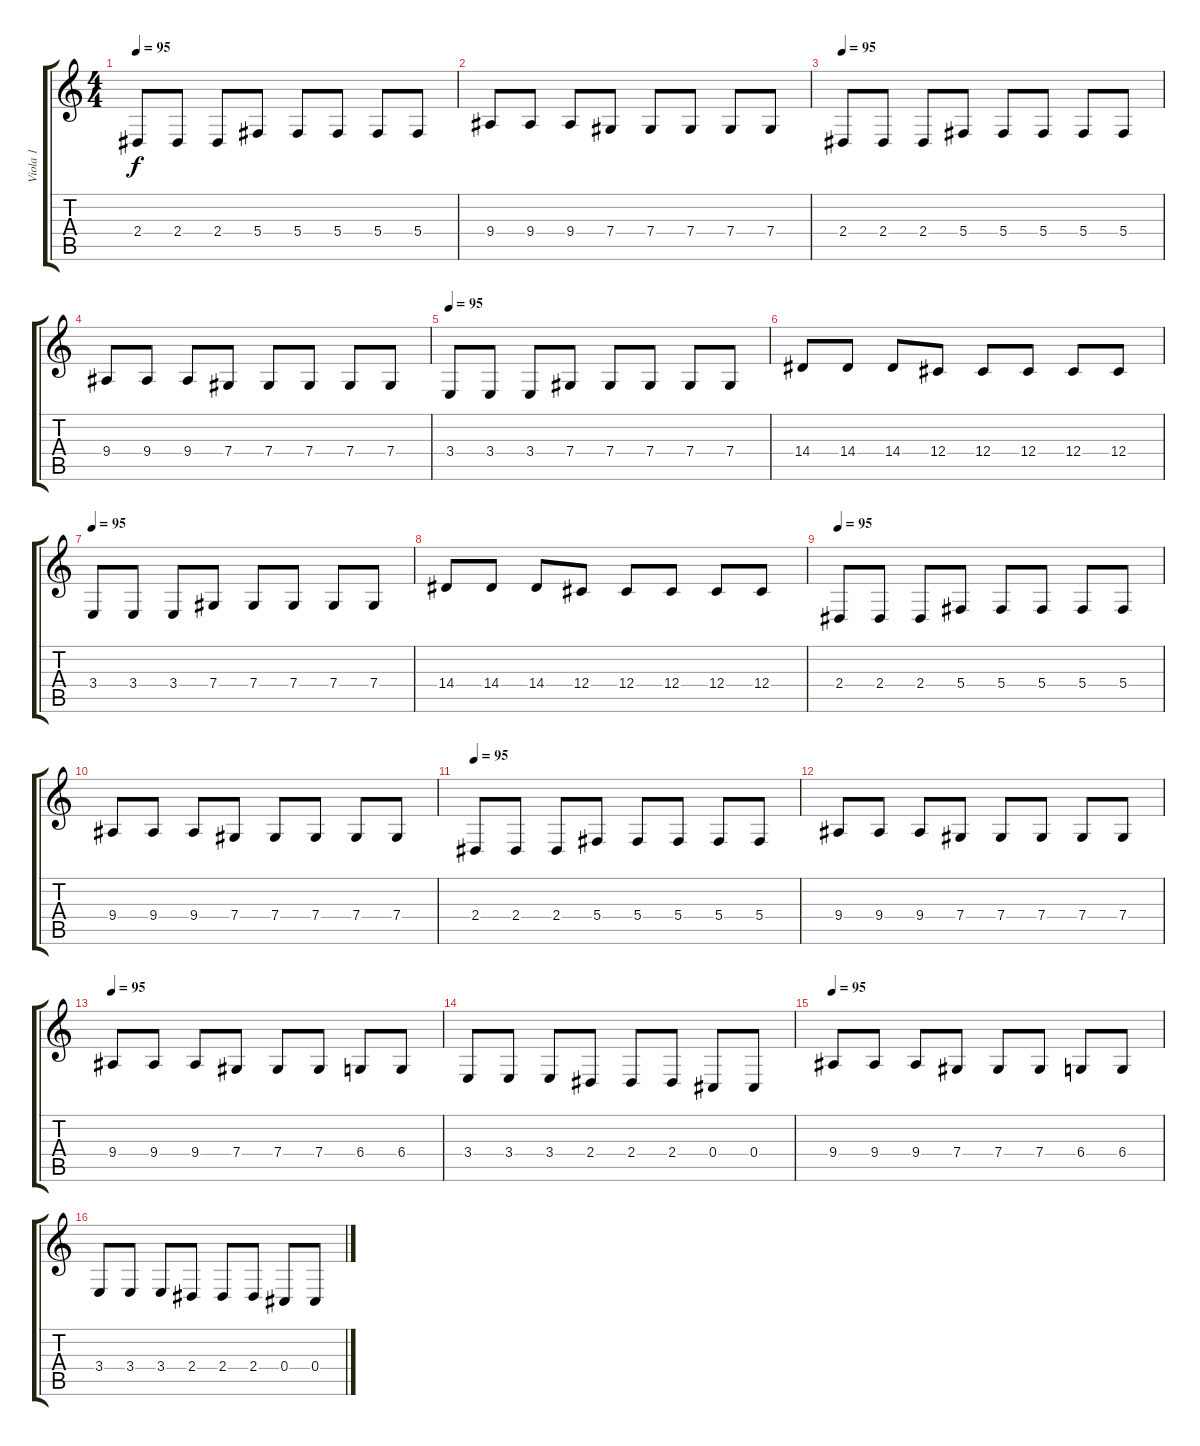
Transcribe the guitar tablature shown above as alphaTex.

\track ("Viola 1" "Viola 1") {instrument viola}
\staff {score tabs}
\tuning (Eb4 Bb3 Gb3 Db3 Ab2 Eb2) {hide}
\ts (4 4)
\tempo 95
\clef g2
\ks c
2.4.8{dy f} 2.4.8 2.4.8 5.4.8 5.4.8 5.4.8 5.4.8 5.4.8 |
9.4.8 9.4.8 9.4.8 7.4.8 7.4.8 7.4.8 7.4.8 7.4.8 |
\tempo 95
2.4.8 2.4.8 2.4.8 5.4.8 5.4.8 5.4.8 5.4.8 5.4.8 |
9.4.8 9.4.8 9.4.8 7.4.8 7.4.8 7.4.8 7.4.8 7.4.8 |
\tempo 95
3.4.8 3.4.8 3.4.8 7.4.8 7.4.8 7.4.8 7.4.8 7.4.8 |
14.4.8 14.4.8 14.4.8 12.4.8 12.4.8 12.4.8 12.4.8 12.4.8 |
\tempo 95
3.4.8 3.4.8 3.4.8 7.4.8 7.4.8 7.4.8 7.4.8 7.4.8 |
14.4.8 14.4.8 14.4.8 12.4.8 12.4.8 12.4.8 12.4.8 12.4.8 |
\tempo 95
2.4.8 2.4.8 2.4.8 5.4.8 5.4.8 5.4.8 5.4.8 5.4.8 |
9.4.8 9.4.8 9.4.8 7.4.8 7.4.8 7.4.8 7.4.8 7.4.8 |
\tempo 95
2.4.8 2.4.8 2.4.8 5.4.8 5.4.8 5.4.8 5.4.8 5.4.8 |
9.4.8 9.4.8 9.4.8 7.4.8 7.4.8 7.4.8 7.4.8 7.4.8 |
\tempo 95
9.4.8 9.4.8 9.4.8 7.4.8 7.4.8 7.4.8 6.4.8 6.4.8 |
3.4.8 3.4.8 3.4.8 2.4.8 2.4.8 2.4.8 0.4.8 0.4.8 |
\tempo 95
9.4.8 9.4.8 9.4.8 7.4.8 7.4.8 7.4.8 6.4.8 6.4.8 |
3.4.8 3.4.8 3.4.8 2.4.8 2.4.8 2.4.8 0.4.8 0.4.8
